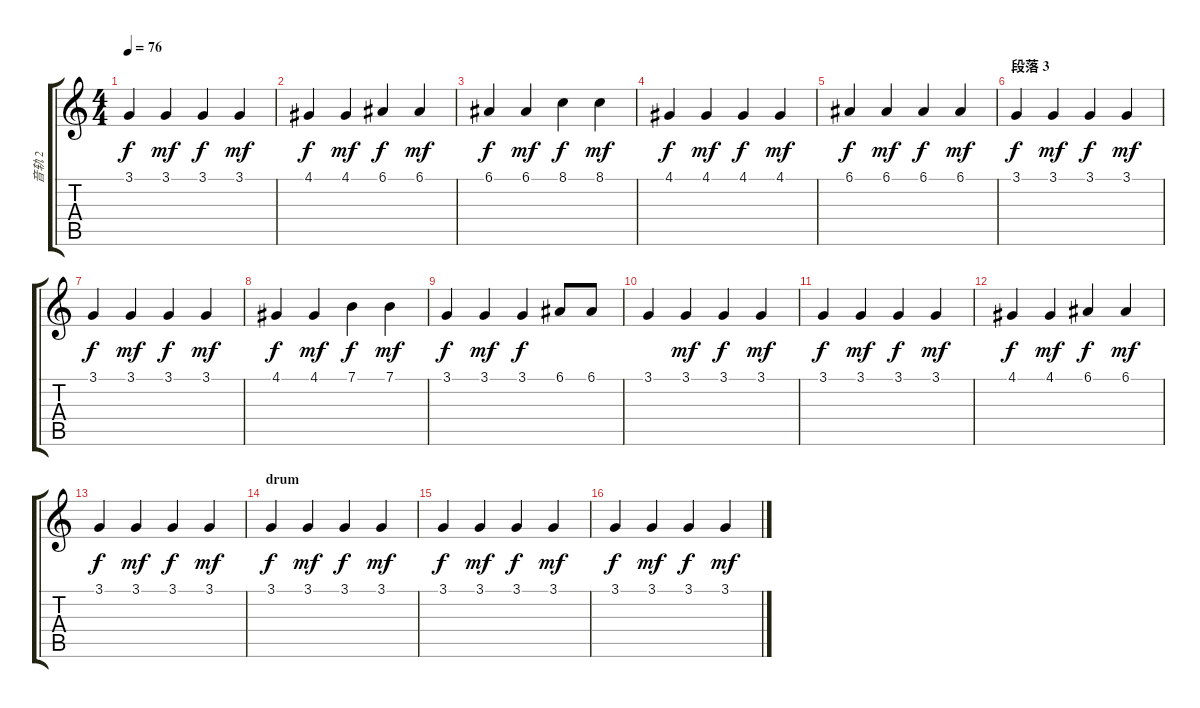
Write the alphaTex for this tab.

\track ("音轨 2" "音轨 2") {instrument acousticgrandpiano}
\staff {score tabs}
\tuning (E4 B3 G3 D3 A2 E2) {hide}
\ts (4 4)
\tempo 76
\clef g2
\ks c
3.1.4{dy f} 3.1.4{dy mf} 3.1.4{dy f} 3.1.4{dy mf} |
4.1.4{dy f} 4.1.4{dy mf} 6.1.4{dy f} 6.1.4{dy mf} |
6.1.4{dy f} 6.1.4{dy mf} 8.1.4{dy f} 8.1.4{dy mf} |
4.1.4{dy f} 4.1.4{dy mf} 4.1.4{dy f} 4.1.4{dy mf} |
6.1.4{dy f} 6.1.4{dy mf} 6.1.4{dy f} 6.1.4{dy mf} |
\section ("" "段落 3")
3.1.4{dy f} 3.1.4{dy mf} 3.1.4{dy f} 3.1.4{dy mf} |
3.1.4{dy f} 3.1.4{dy mf} 3.1.4{dy f} 3.1.4{dy mf} |
4.1.4{dy f} 4.1.4{dy mf} 7.1.4{dy f} 7.1.4{dy mf} |
3.1.4{dy f} 3.1.4{dy mf} 3.1.4{dy f} 6.1.8 6.1.8 |
3.1.4 3.1.4{dy mf} 3.1.4{dy f} 3.1.4{dy mf} |
3.1.4{dy f} 3.1.4{dy mf} 3.1.4{dy f} 3.1.4{dy mf} |
4.1.4{dy f} 4.1.4{dy mf} 6.1.4{dy f} 6.1.4{dy mf} |
3.1.4{dy f} 3.1.4{dy mf} 3.1.4{dy f} 3.1.4{dy mf} |
\section ("" "drum")
3.1.4{dy f} 3.1.4{dy mf} 3.1.4{dy f} 3.1.4{dy mf} |
3.1.4{dy f} 3.1.4{dy mf} 3.1.4{dy f} 3.1.4{dy mf} |
3.1.4{dy f} 3.1.4{dy mf} 3.1.4{dy f} 3.1.4{dy mf}
